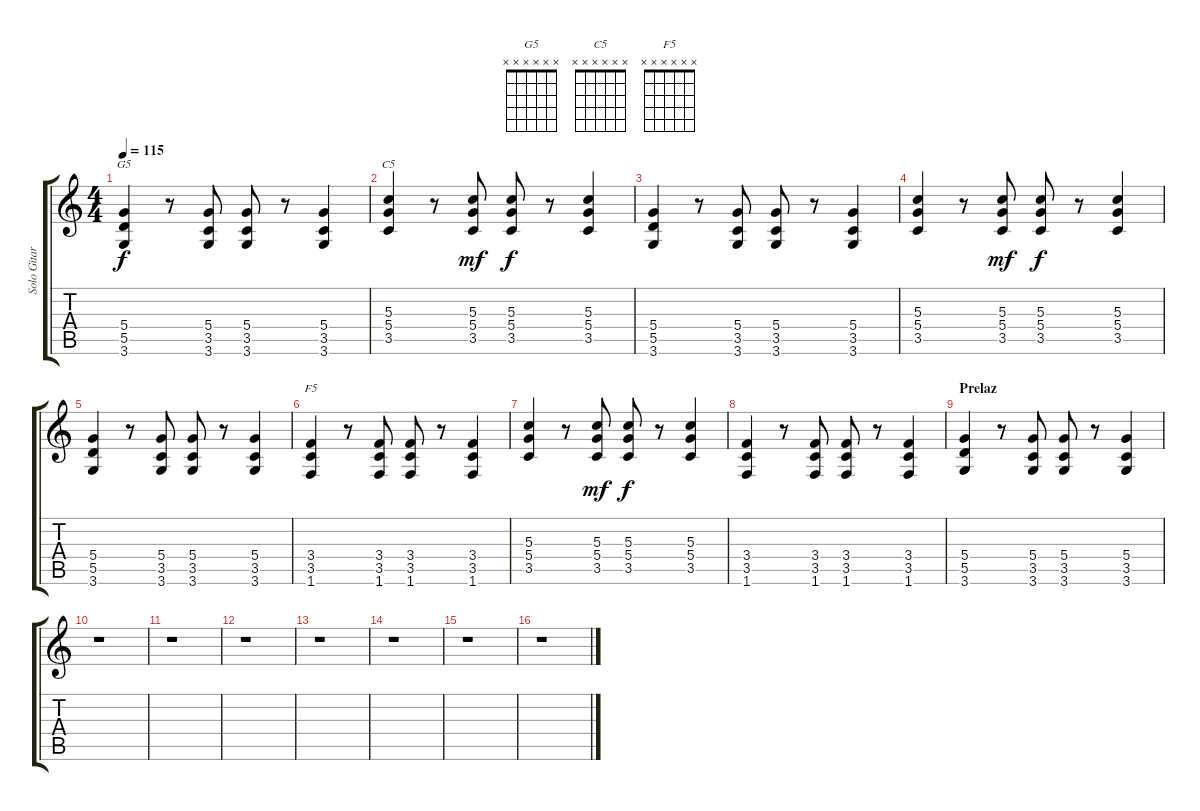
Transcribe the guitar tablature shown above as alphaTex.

\track ("Solo Gitara 2" "Solo Gitar") {instrument distortionguitar}
\staff {score tabs}
\tuning (E4 B3 G3 D3 A2 E2) {hide}
\chord ("G5" x x x x x x)
\chord ("C5" x x x x x x)
\chord ("F5" x x x x x x)
\ts (4 4)
\tempo 115
\clef g2
\ks c
(5.4 5.5 3.6).4{ch "G5" dy f} r.8 (5.4 3.5 3.6).8 (5.4 3.5 3.6).8 r.8 (5.4 3.5 3.6).4 |
(5.3 5.4 3.5).4{ch "C5"} r.8 (5.3 5.4 3.5).8{dy mf} (5.3 5.4 3.5).8{dy f} r.8 (5.3 5.4 3.5).4 |
(5.4 5.5 3.6).4 r.8 (5.4 3.5 3.6).8 (5.4 3.5 3.6).8 r.8 (5.4 3.5 3.6).4 |
(5.3 5.4 3.5).4 r.8 (5.3 5.4 3.5).8{dy mf} (5.3 5.4 3.5).8{dy f} r.8 (5.3 5.4 3.5).4 |
(5.4 5.5 3.6).4 r.8 (5.4 3.5 3.6).8 (5.4 3.5 3.6).8 r.8 (5.4 3.5 3.6).4 |
(3.4 3.5 1.6).4{ch "F5"} r.8 (3.4 3.5 1.6).8 (3.4 3.5 1.6).8 r.8 (3.4 3.5 1.6).4 |
(5.3 5.4 3.5).4 r.8 (5.3 5.4 3.5).8{dy mf} (5.3 5.4 3.5).8{dy f} r.8 (5.3 5.4 3.5).4 |
(3.4 3.5 1.6).4 r.8 (3.4 3.5 1.6).8 (3.4 3.5 1.6).8 r.8 (3.4 3.5 1.6).4 |
\section ("" "Prelaz")
(5.4 5.5 3.6).4 r.8 (5.4 3.5 3.6).8 (5.4 3.5 3.6).8 r.8 (5.4 3.5 3.6).4 |
r.1 |
r.1 |
r.1 |
r.1 |
r.1 |
r.1 |
r.1
